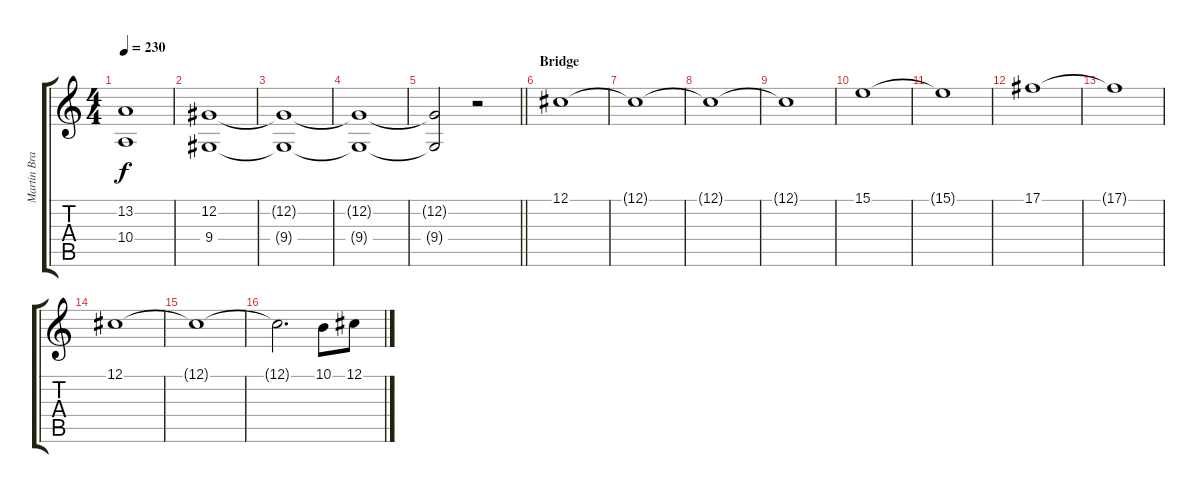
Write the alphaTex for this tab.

\track ("Martin Brandström" "Martin Bra") {instrument synthstrings2}
\staff {score tabs}
\tuning (Db4 Ab3 E3 B2 Gb2 Db2) {hide}
\ts (4 4)
\tempo 230
\clef g2
\ks c
(13.2{t} 10.4{t}).1{dy f} |
(12.2 9.4).1 |
(12.2{t} 9.4{t}).1 |
(12.2{t} 9.4{t}).1 |
\barLineRight lightlight
(12.2{t} 9.4{t}).2 r.2 |
\section ("" "Bridge")
12.1.1 |
12.1{t}.1 |
12.1{t}.1 |
12.1{t}.1 |
15.1.1 |
15.1{t}.1 |
17.1.1 |
17.1{t}.1 |
12.1.1{volume 12 instrument recorder} |
12.1{t}.1 |
12.1{t}.2{d} 10.1.8 12.1.8
